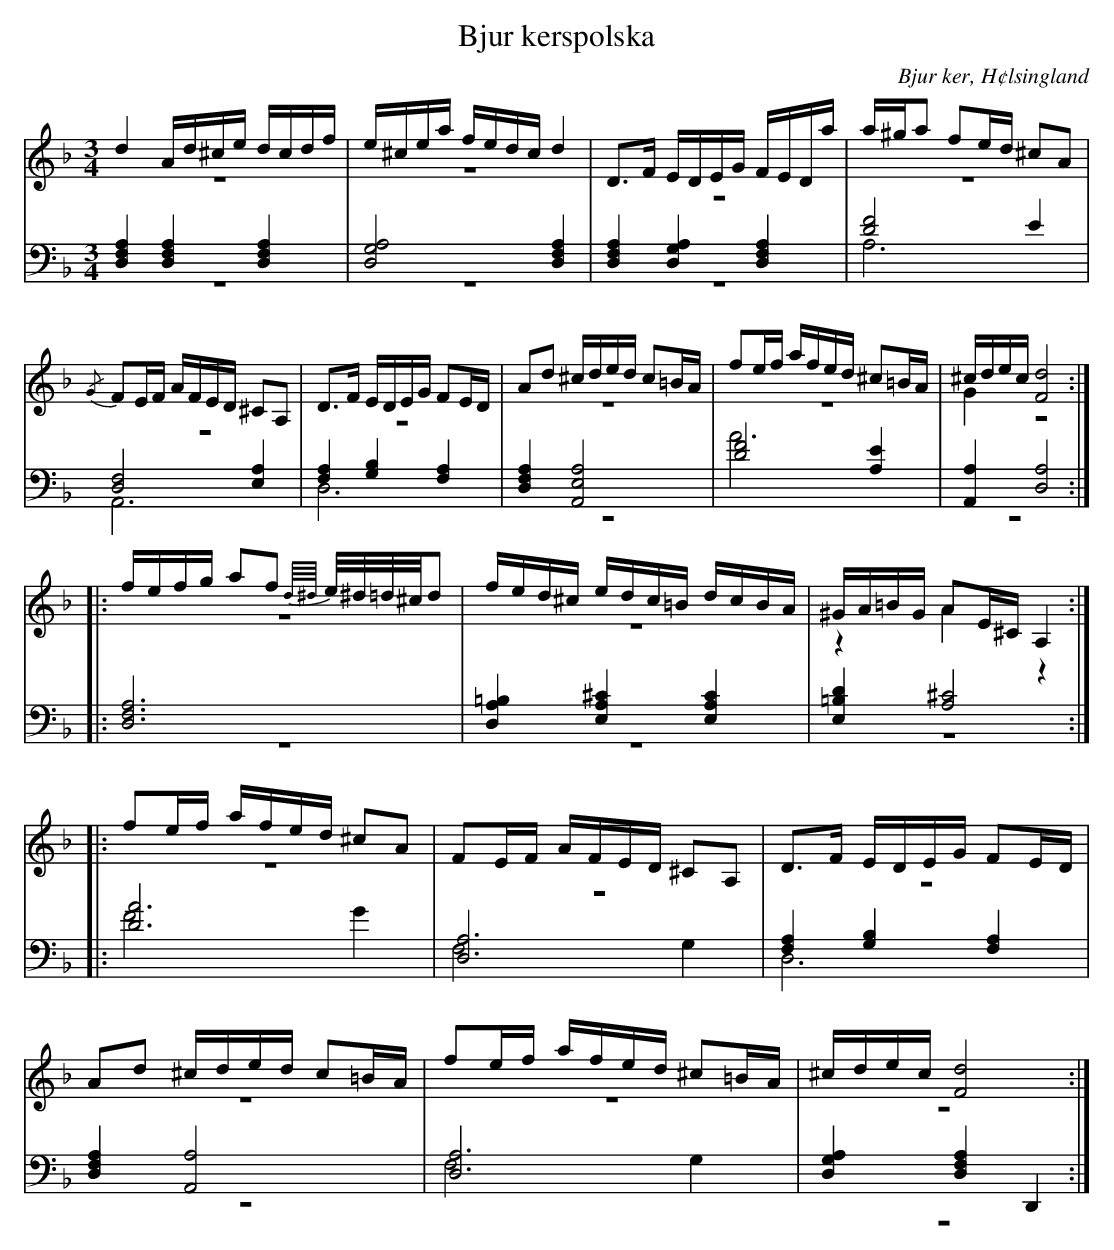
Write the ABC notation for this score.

X:1
T: Bjur kerspolska
O: Bjur ker, H¢lsingland
M: 3/4
L: 1/16
K: Dm
V:1
V:2 merge
V:3
V:4 merge
V:1
d4 Ad^ce dcdf |e^cea fedc d4|D2>F2 EDEG FEDa|a^ga2 f2ed ^c2A2|
{/G}F2EF AFED ^C2A,2|D2>F2 EDEG F2ED|A2d2 ^cded c2=BA|f2ef afed ^c2=BA|^cdec [F8d8]:|
|:fefg a2f2 {d//^d//}e/^d/=d/^c/d2 |fed^c edc=B dcBA|^GA=BG A2E^C A,4:|
|:f2ef afed ^c2A2|F2EF AFED ^C2A,2|D2>F2 EDEG F2ED|
A2d2 ^cded c2=BA|f2ef afed ^c2=BA|^cdec [F8d8]:|
V:2
z12|z12|z12|z12|
z12|z12|z12|z12|G4 z8:|
|:z12|z12|z4 A4 z4:|
|:z12|z12|z12|
z12|z12|z12:|
V:3 clef=bass
[D,4F,4A,4] [D,4F,4A,4] [D,4F,4A,4]|[D,8G,8A,8] [D,4F,4A,4]|[D,4F,4A,4] [D,4G,4A,4] [D,4F,4A,4]|[D8F8] E4|
[D,8F,8] [E,4A,4]|[F,4A,4] [G,4B,4] [F,4A,4]|[D,4F,4A,4] [A,,8E,8A,8]|[D8F8] [A,4E4]|[A,,4A,4] [D,8A,8]:|
|:[D,12F,12A,12]|[D,4A,4=B,4] [E,4A,4^C4] [E,4A,4C4]|[E,4=B,4D4] [A,8^C8]:|
|:[D12A12]|[D,12A,12]|[F,4A,4] [G,4B,4] [F,4A,4]|
[D,4F,4A,4] [A,,8A,8]|[D,12A,12]|[D,4G,4A,4] [D,4F,4A,4] D,,4:|
V:4 clef=bass
z12|z12|z12|A,12|
A,,12|D,12|z12|A12|z12:|
|:z12|z12|z12:|
|:F8 G4|F,8 G,4|D,12|
z12|F,8 G,4|z12:|
